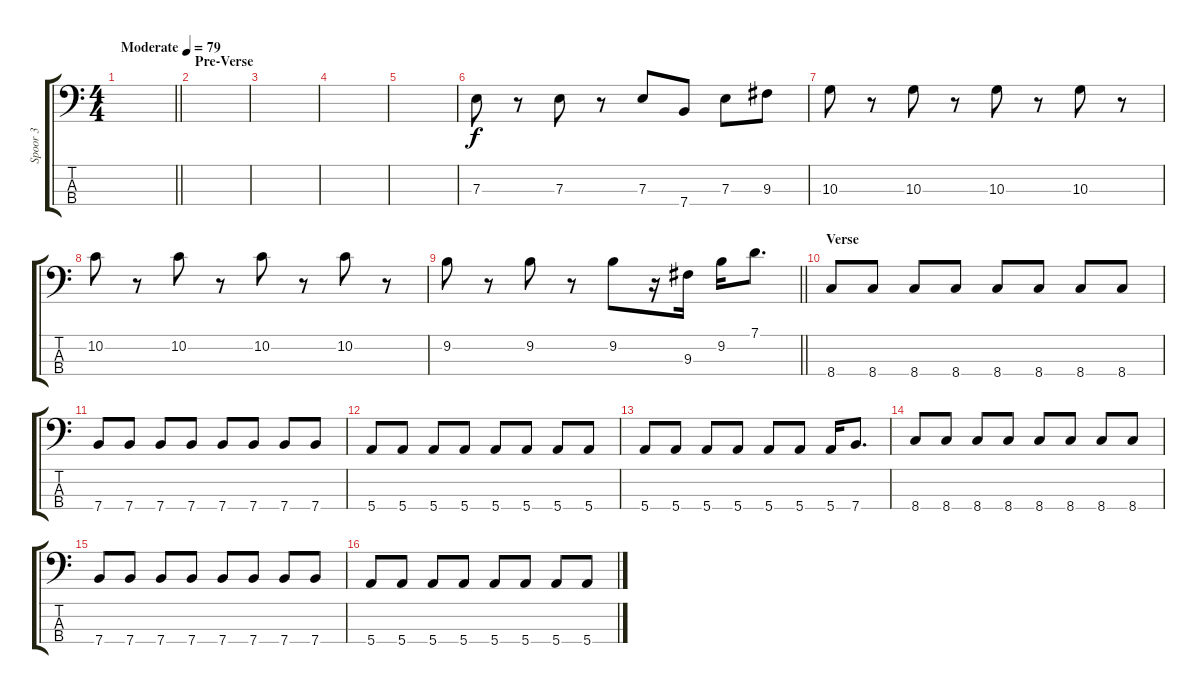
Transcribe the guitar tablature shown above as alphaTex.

\track ("Spoor 3" "Spoor 3") {instrument electricbassfinger}
\staff {score tabs}
\tuning (G2 D2 A1 E1) {hide}
\ts (4 4)
\tempo (79 "Moderate")
\clef f4
\barLineRight lightlight
\ks c
|
\section ("" "Pre-Verse")
|
|
|
|
7.3.8 r.8 7.3.8 r.8 7.3.8 7.4.8 7.3.8 9.3.8 |
10.3.8 r.8 10.3.8 r.8 10.3.8 r.8 10.3.8 r.8 |
10.2.8 r.8 10.2.8 r.8 10.2.8 r.8 10.2.8 r.8 |
\barLineRight lightlight
9.2.8 r.8 9.2.8 r.8 9.2.8 r.16 9.3.16 9.2.16 7.1.8{d} |
\section ("" "Verse")
8.4.8 8.4.8 8.4.8 8.4.8 8.4.8 8.4.8 8.4.8 8.4.8 |
7.4.8 7.4.8 7.4.8 7.4.8 7.4.8 7.4.8 7.4.8 7.4.8 |
5.4.8 5.4.8 5.4.8 5.4.8 5.4.8 5.4.8 5.4.8 5.4.8 |
5.4.8 5.4.8 5.4.8 5.4.8 5.4.8 5.4.8 5.4.16 7.4.8{d} |
8.4.8 8.4.8 8.4.8 8.4.8 8.4.8 8.4.8 8.4.8 8.4.8 |
7.4.8 7.4.8 7.4.8 7.4.8 7.4.8 7.4.8 7.4.8 7.4.8 |
5.4.8 5.4.8 5.4.8 5.4.8 5.4.8 5.4.8 5.4.8 5.4.8
